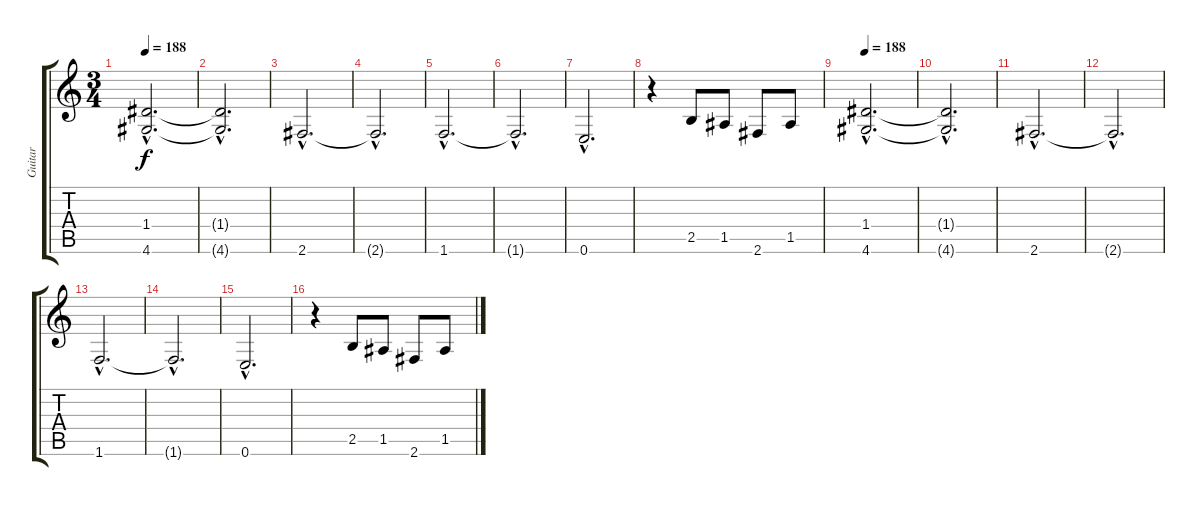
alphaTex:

\track ("Guitar" "Guitar") {instrument distortionguitar}
\staff {score tabs}
\tuning (E4 B3 G3 D3 A2 E2) {hide}
\ts (3 4)
\tempo 188
\clef g2
\ks c
(1.4{hac} 4.6{hac}).2{d dy f} |
(1.4{hac t} 4.6{hac t}).2{d} |
2.6{hac}.2{d} |
2.6{hac t}.2{d} |
1.6{hac}.2{d} |
1.6{hac t}.2{d} |
0.6{hac}.2{d} |
r.4 2.5.8 1.5.8 2.6.8 1.5.8 |
\tempo 188
(1.4{hac} 4.6{hac}).2{d} |
(1.4{hac t} 4.6{hac t}).2{d} |
2.6{hac}.2{d} |
2.6{hac t}.2{d} |
1.6{hac}.2{d} |
1.6{hac t}.2{d} |
0.6{hac}.2{d} |
r.4 2.5.8 1.5.8 2.6.8 1.5.8
